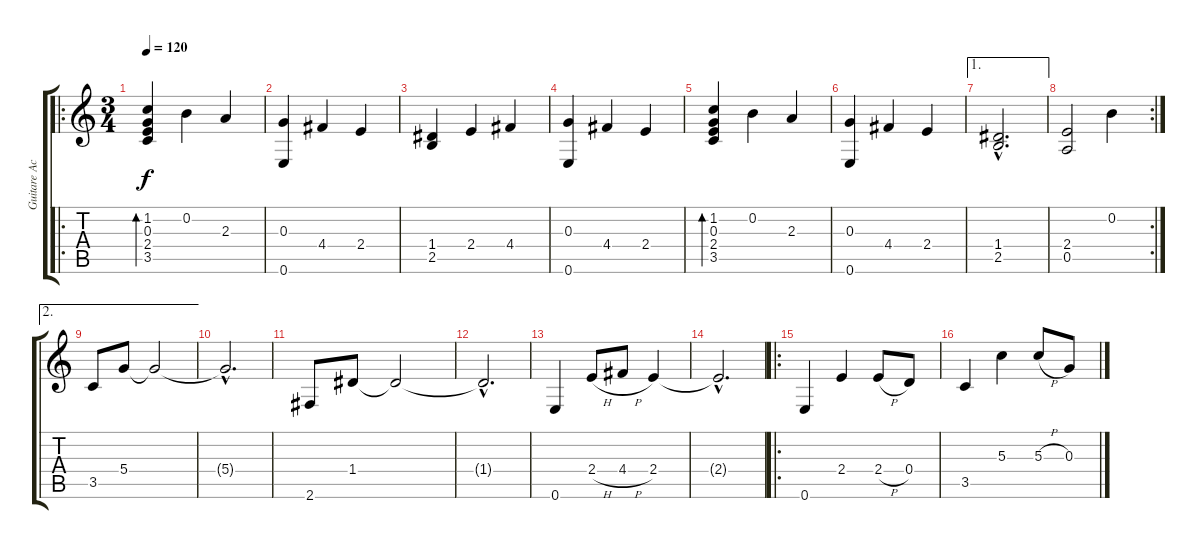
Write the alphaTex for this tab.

\track ("Guitare Acoustique" "Guitare Ac") {instrument acousticguitarsteel}
\staff {score tabs}
\tuning (E4 B3 G3 D3 A2 E2) {hide}
\ro
\ts (3 4)
\tempo 120
\clef g2
\ks c
(1.2 0.3 2.4 3.5).4{bd 480 dy f} 0.2.4 2.3.4 |
(0.3 0.6).4 4.4.4 2.4.4 |
(1.4 2.5).4 2.4.4 4.4.4 |
(0.3 0.6).4 4.4.4 2.4.4 |
(1.2 0.3 2.4 3.5).4{bd 480} 0.2.4 2.3.4 |
(0.3 0.6).4 4.4.4 2.4.4 |
\ae 1
(1.4{hac} 2.5{hac}).2{d} |
\rc 2
(2.4 0.5).2 0.2.4 |
\ae 2
3.5.8 5.4.8 5.4{t}.2 |
5.4{hac t}.2{d} |
2.6.8 1.4.8 1.4{t}.2 |
1.4{hac t}.2{d} |
0.6.4 2.4{h}.8 4.4{h}.8 2.4.4 |
2.4{hac t}.2{d} |
\ro
0.6.4 2.4.4 2.4{h}.8 0.4.8 |
3.5.4 5.3.4 5.3{h}.8 0.3.8
